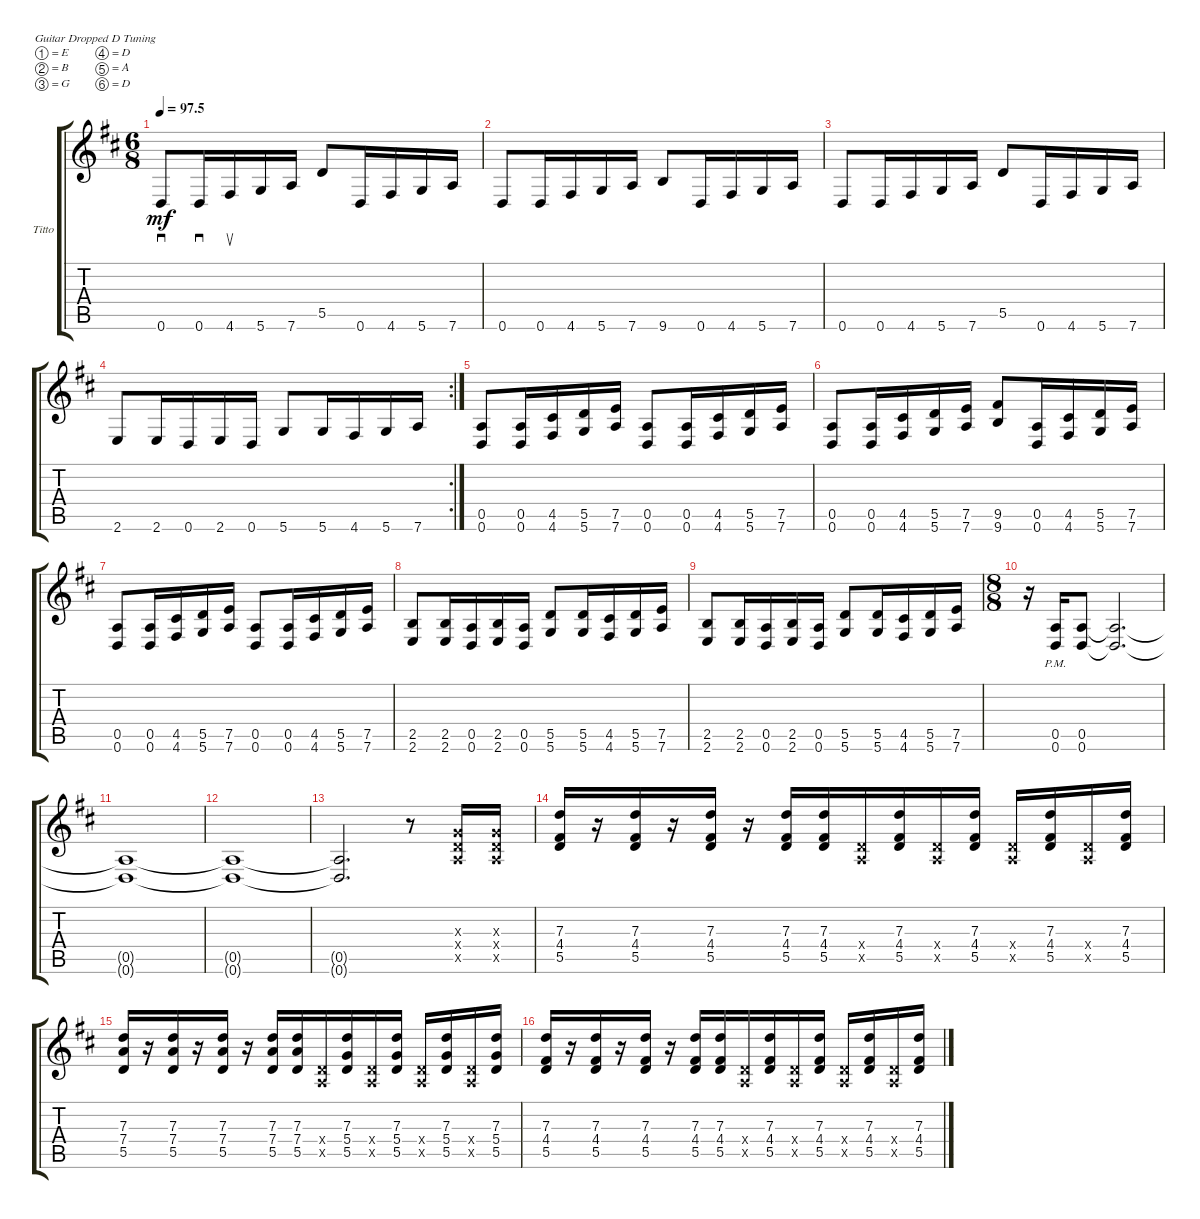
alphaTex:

\defaultSystemsLayout 4
\bracketExtendMode groupsimilarinstruments
\firstSystemTrackNameOrientation horizontal
\otherSystemsTrackNameOrientation horizontal
\track ("Guitar 2" "Titto") {instrument overdrivenguitar}
\staff {score tabs}
\tuning (E4 B3 G3 D3 A2 D2)
\ts (6 8)
\tempo
97.5
\accidentals auto
\clef g2
\ottava regular
\simile none
\scale
0.525292
\ks d
0.6.8{sd dy mf instrument overdrivenguitar} 0.6.16{sd} 4.6.16{su} 5.6.16 7.6.16 5.5.8 0.6.16 4.6.16 5.6.16 7.6.16 |
\scale
0.237354 0.6.8 0.6.16 4.6.16 5.6.16 7.6.16 9.6.8 0.6.16 4.6.16 5.6.16 7.6.16 |
\scale
0.237354 0.6.8 0.6.16 4.6.16 5.6.16 7.6.16 5.5.8 0.6.16 4.6.16 5.6.16 7.6.16 |
\rc 2
\scale
0.354497 2.6.8 2.6.16 0.6.16 2.6.16 0.6.16 5.6.8 5.6.16 4.6.16 5.6.16 7.6.16 |
\scale
0.322751 (0.6 0.5).8 (0.6 0.5).16 (4.6 4.5).16 (5.6 5.5).16 (7.6 7.5).16 (0.5 0.6).8 (0.6 0.5).16 (4.6 4.5).16 (5.6 5.5).16 (7.6 7.5).16 |
\scale
0.322751 (0.6 0.5).8 (0.6 0.5).16 (4.6 4.5).16 (5.6 5.5).16 (7.6 7.5).16 (9.6 9.5).8 (0.6 0.5).16 (4.6 4.5).16 (5.6 5.5).16 (7.6 7.5).16 |
\scale
0.333333 (0.6 0.5).8 (0.6 0.5).16 (4.6 4.5).16 (5.6 5.5).16 (7.6 7.5).16 (0.5 0.6).8 (0.6 0.5).16 (4.6 4.5).16 (5.6 5.5).16 (7.6 7.5).16 |
\scale
0.333333 (2.6 2.5).8 (2.6 2.5).16 (0.6 0.5).16 (2.6 2.5).16 (0.6 0.5).16 (5.6 5.5).8 (5.6 5.5).16 (4.6 4.5).16 (5.6 5.5).16 (7.6 7.5).16 |
\scale
0.333333 (2.6 2.5).8 (2.6 2.5).16 (0.6 0.5).16 (2.6 2.5).16 (0.6 0.5).16 (5.6 5.5).8 (5.6 5.5).16 (4.6 4.5).16 (5.6 5.5).16 (7.6 7.5).16 |
\ts (8 8)
r.16 (0.5{pm} 0.6{pm}).16 (0.6 0.5).8 (0.6{t} 0.5{t}).2{d} |
(0.5{t} 0.6{t}).1 |
(0.5{t} 0.6{t}).1 |
(0.6{t} 0.5{t}).2{d} r.8 (0.3{x} 0.4{x} 0.5{x}).16 (0.5{x} 0.4{x} 0.3{x}).16 |
(5.5 7.3 4.4).16 r.16 (5.5 7.3 4.4).16 r.16 (5.5 7.3 4.4).16 r.16 (5.5 7.3 4.4).16 (5.5 7.3 4.4).16 (0.5{x} 0.4{x}).16 (5.5 7.3 4.4).16 (0.5{x} 0.4{x}).16 (5.5 7.3 4.4).16 (0.5{x} 0.4{x}).16 (5.5 7.3 4.4).16 (0.5{x} 0.4{x}).16 (5.5 7.3 4.4).16 |
(5.5 7.3 7.4).16 r.16 (5.5 7.3 7.4).16 r.16 (5.5 7.3 7.4).16 r.16 (5.5 7.3 7.4).16 (5.5 7.3 7.4).16 (0.5{x} 0.4{x}).16 (5.5 7.3 5.4).16 (0.5{x} 0.4{x}).16 (5.5 7.3 5.4).16 (0.5{x} 0.4{x}).16 (5.5 7.3 5.4).16 (0.4{x} 0.5{x}).16 (5.5 7.3 5.4).16 |
(5.5 7.3 4.4).16 r.16 (5.5 7.3 4.4).16 r.16 (5.5 7.3 4.4).16 r.16 (5.5 7.3 4.4).16 (5.5 7.3 4.4).16 (0.5{x} 0.4{x}).16 (5.5 7.3 4.4).16 (0.5{x} 0.4{x}).16 (5.5 7.3 4.4).16 (0.5{x} 0.4{x}).16 (5.5 7.3 4.4).16 (0.5{x} 0.4{x}).16 (5.5 7.3 4.4).16
